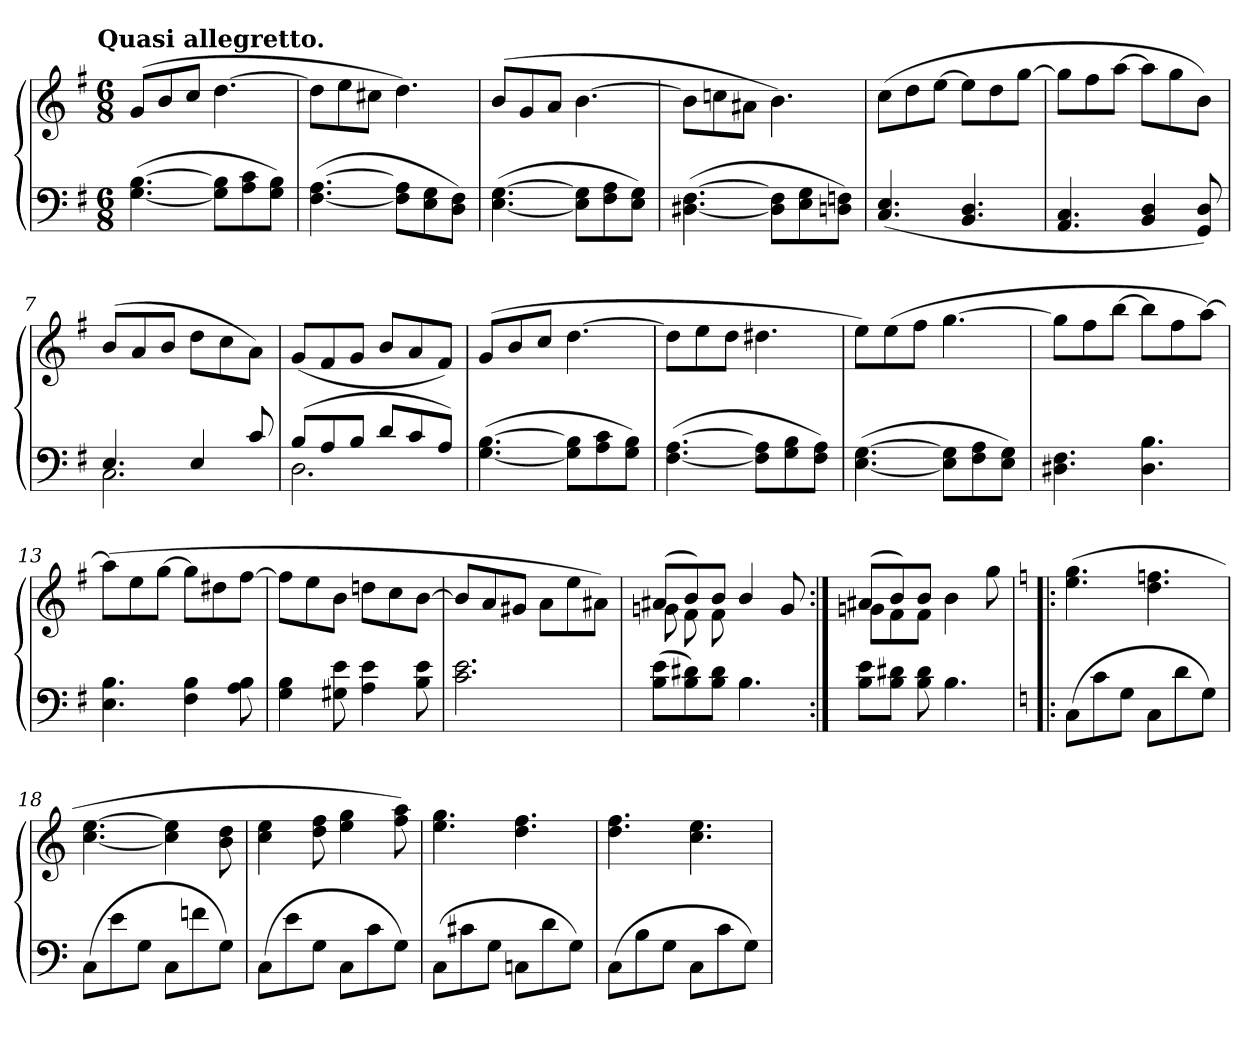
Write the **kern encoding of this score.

**kern	**kern
*part1	*part1
*staff2	*staff1
*clefF4	*clefG2
*k[f#]	*k[f#]
!!LO:TX:omd:t=Quasi allegretto.
*M6/8	*M6/8
*MM152	*MM152
=1	=1
([4.G\ [4.B\	(8g/L
.	8b/
.	8cc/J
8G]\ 8B]\L	[4.dd\
8A\ 8c\	.
8G\ 8B\J)	.
=2	=2
([4.F#\ [4.A\	8dd\L]
.	8ee\
.	8cc#X\J
8F#]\ 8A]\L	4.dd\)
8E\ 8G\	.
8D\ 8F#\J)	.
=3	=3
([4.E\ [4.G\	(8b/L
.	8g/
.	8a/J
8E]\ 8G]\L	[4.b\
8F#\ 8A\	.
8E\ 8G\J)	.
=4	=4
([4.D#X\ [4.F#\	8b\L]
.	8ccn\
.	8a#X\J
8D#]\ 8F#]\L	4.b\)
8E\ 8G\	.
8Dn\ 8Fn\J)	.
=5	=5
(4.C/ 4.E/	(8cc\L
.	8dd\
.	[8ee\J
4.BB/ 4.D/	8ee\L]
.	8dd\
.	[8gg\J
=6	=6
4.AA/ 4.C/	8gg\L]
.	8ff#\
.	[8aa\J
4BB/ 4D/	8aa\L]
.	8gg\
8GG/ 8D/)	8b\J)
!!LO:LB:g=z
=7	=7
*^	*
4.E/	2.C\	(8b/L
.	.	8a/
.	.	8b\J
4E/	.	8dd\L
.	.	8cc\
8c/	.	8a\J)
=8	=8	=8
(8B/L	2.D\	(8g/L
8A/	.	8f#/
8B/J	.	8g/J
8d/L	.	8b/L
8c/	.	8a/
8A/J)	.	8f#/J)
*v	*v	*
=9	=9
([4.G\ [4.B\	(8g/L
.	8b/
.	8cc\J
8G]\ 8B]\L	[4.dd\
8A\ 8c\	.
8G\ 8B\J)	.
=10	=10
([4.F#\ [4.A\	8dd\L]
.	8ee\
.	8dd\J
8F#]\ 8A]\L	4.dd#X\
8G\ 8B\	.
8F#\ 8A\J)	.
=11	=11
([4.E\ [4.G\	8ee\L)
.	(8ee\
.	8ff#\J
8E]\ 8G]\L	[4.gg\
8F#\ 8A\	.
8E\ 8G\J)	.
=12	=12
4.D#X\ 4.F#\	8gg\L]
.	8ff#\
.	[8bb\J
4.D#\ 4.B\	8bb\L]
.	8ff#\
.	[8aa\J)
=13	=13
4.E\ 4.B\	(8aa\L]
.	8ee\
.	[8gg\J
4F#\ 4B\	8gg\L]
.	8dd#X\
8A\ 8B\	[8ff#\J
!!LO:LB:g=z
=14	=14
4G\ 4B\	8ff#\L]
.	8ee\
8G#X\ 8e\	8b\J
4A\ 4e\	8ddn\L
.	8cc\
8B\ 8e\	[8b\J
=15	=15
2.c\ 2.e\	8b/L]
.	8a/
.	8g#X/J
.	8a\L
.	8ee\
.	8a#X\J)
=16	=16
*	*^
(8B\ 8e\L	(8a#X/L	8gn\
8B\ 8d#X\)	8b/)	8f#\
8B\ 8d#\J	8b/J	8f#\
4.B\	4b/	4.ryy
.	8g/	.
=16:|!	=16:|!	=16:|!
8B\ 8e\L	(8a#X/L	8gn\L
8B\ 8d#X\J	8b/)	8f#\
8B\ 8d#\	8b/J	8f#\J
4.B\	4b\	4.ryy
.	8gg\	.
*	*v	*v
=17!|:	=17!|:
*k[]	*k[]
(8C\L	(4.ee\ 4.gg\
8c\	.
8G\J	.
8C\L	4.dd\ 4.ffn\
8d\	.
8G\J)	.
=18	=18
(8C\L	[4.cc\ [4.ee\
8e\	.
8G\J	.
8C\L	4cc]\ 4ee]\
8fn\	.
8G\J)	8b\ 8dd\
!!LO:LB:g=z
=19	=19
(8C\L	4cc\ 4ee\
8e\	.
8G\J	8dd\ 8ff\
8C\L	4ee\ 4gg\
8c\	.
8G\J)	8ff\ 8aa\)
=20	=20
(8C\L	4.ee\ 4.gg\
8c#X\	.
8G\J	.
8Cn\L	4.dd\ 4.ff\
8d\	.
8G\J)	.
=21	=21
(8C\L	4.dd\ 4.ff\
8B\	.
8G\J	.
8C\L	4.cc\ 4.ee\
8c\	.
8G\J)	.
=	=
*-	*-
